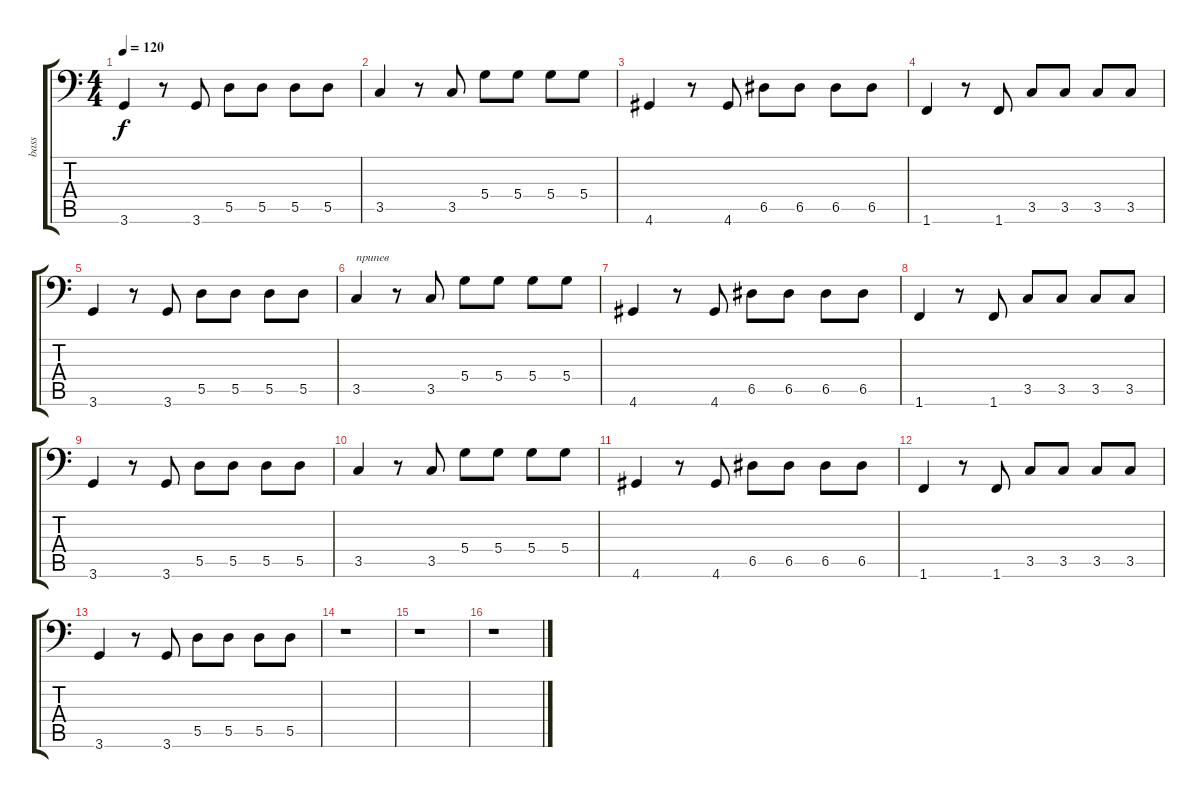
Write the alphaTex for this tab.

\track ("bass" "bass") {instrument fretlessbass}
\staff {score tabs}
\tuning (E4 B3 G2 D2 A1 E1) {hide}
\ts (4 4)
\tempo 120
\clef f4
\ks c
3.6.4{dy f} r.8 3.6.8 5.5.8 5.5.8 5.5.8 5.5.8 |
3.5.4 r.8 3.5.8 5.4.8 5.4.8 5.4.8 5.4.8 |
4.6.4 r.8 4.6.8 6.5.8 6.5.8 6.5.8 6.5.8 |
1.6.4 r.8 1.6.8 3.5.8 3.5.8 3.5.8 3.5.8 |
3.6.4 r.8 3.6.8 5.5.8 5.5.8 5.5.8 5.5.8 |
3.5.4{txt "припев"} r.8 3.5.8 5.4.8 5.4.8 5.4.8 5.4.8 |
4.6.4 r.8 4.6.8 6.5.8 6.5.8 6.5.8 6.5.8 |
1.6.4 r.8 1.6.8 3.5.8 3.5.8 3.5.8 3.5.8 |
3.6.4 r.8 3.6.8 5.5.8 5.5.8 5.5.8 5.5.8 |
3.5.4 r.8 3.5.8 5.4.8 5.4.8 5.4.8 5.4.8 |
4.6.4 r.8 4.6.8 6.5.8 6.5.8 6.5.8 6.5.8 |
1.6.4 r.8 1.6.8 3.5.8 3.5.8 3.5.8 3.5.8 |
3.6.4 r.8 3.6.8 5.5.8 5.5.8 5.5.8 5.5.8 |
r.1 |
r.1 |
r.1
